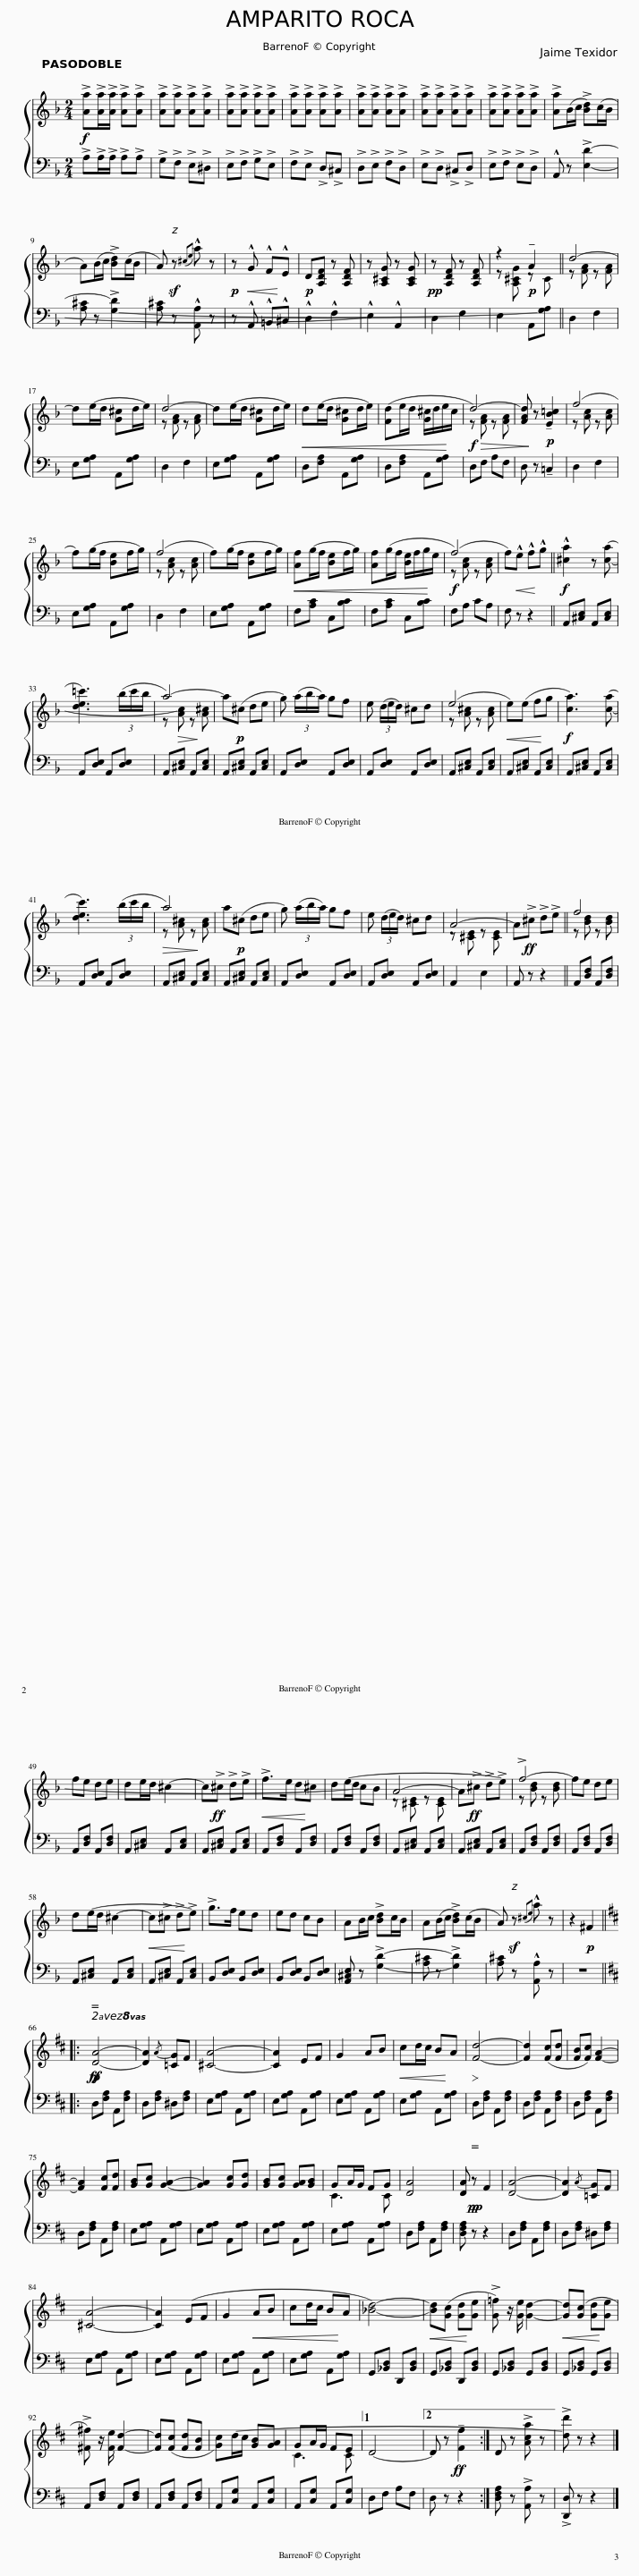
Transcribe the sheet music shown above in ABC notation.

X:1
%%score { ( 1 3 ) | 2 }
L:1/8
M:2/4
I:linebreak $
K:F
V:1 treble
V:3 treble
V:2 bass
V:1
!f! !>![Aa]!>![Aa]/!>![Aa]/ !>![Aa]!>![Aa] | !>![Aa]!>![Aa] !>![Aa]!>![Aa] | !>![Aa]!>![Aa] !>![Aa]!>![Aa] | !>![Aa]!>![Aa] !>![Aa]!>![Aa] | !>![Aa]!>![Aa] !>![Aa]!>![Aa] | %5
 !>![Aa]!>![Aa] !>![Aa]!>![Aa] | !>![Aa]!>![Aa] !>![Aa]!>![Aa] | !>![Aa](B/c/ !>![Bd])(c/B/ |$ A)(B/c/ !>![Bd])(c/B/ | A) z{^ce} !^!a z | %10
!p! z!<(! !^!G !^!F!<)!!^!E |!p! D[A,DF] z [A,DF] | z [A,^CG] z [A,CG] |!pp! z [A,DF] z [A,DF] | z2!p! !tenuto!A2 || %15
 d4- |$ de/-d/ [G^c]d/e/ | d4- | de/-d/ [G^c]d/e/ |!<(! de/-d/ [G^c]d/e/ | %20
 ([Fd]e/d/ [G^c]/d/e/!<)!c/ |!f! d4-) | [FAd] z!p! !tenuto![EB=c]2 | (f4 |$ f)g/-f/ [Be]f/g/ | %25
 (f4 | f)g/-f/ [Be]f/g/ |!<(! [Af]g/-f/ [Be]f/g/ | [Af](g/f/ [Be]/f/g/!<)!e/ |!f! (f4) | %30
 f)!<(!!^!e !^!f!<)!!^!g ||!f! !^![^ca]2 z ([c-a] |$ [de=c']3) (3(b/c'/b/ | a4-) | a!p!(^c de | %35
 g) (3(a/b/a/) gf | e (3(d/e/d/) ^cd | (e4 |!<(! e)(e f!<)!g |!f! [ca]3) ([c-a] |$ %40
 [dec']3) (3(b/c'/b/ |!>(! a4)!>)! | a!p!(^c de | g) (3(a/b/a/) gf | e (3(d/e/d/) ^cd | %45
 A4- | A!ff!!>!^c !>!d!>!e || f4 |$ fe de | de/d/ ^c2- | %50
 c!ff!!>!^c !>!d!>!e |!<(! !>!f>e d!<)!^c | de/-d/ cB | A4- | A!ff!!>!^c !>!d!>!e | %55
 !>!f4- | fe de |$ de/-d/ ^c2- |!<(! c!>!^c !>!d!<)!!>!e | !>!g>f ed | %60
 ed cB | AB/c/ !>![Bd]c/B/ | A(B/c/ !>![Bd])(c/B/ | A) z{^ce} !^!a z | z2!p! ^F2 |:$ %65
[K:D]!p!!ff! [DA]4- | [DA]2{/A-} [=CG]F | [^CA]4- | [CA]2 EF | G2 AB | %70
!<(! cd/c/ B!<)!A |!>(! [Fd]4-!>)! | [Fd]2 ([Fc][Fd] | [FB][Fc]) [FA]2- |$ [FA]2 [Fc][Fd] | %75
 [GB][Gc] [GA]2- | [GA]2 [Gc][Gd] | [GB][Gc] [GA][GB] | GA/G/ FG | [DA]4 | %80
 [DA]!p!!pp! z F2 | [DA]4- | [DA]2{/A-} [=CG]F |$ [^CA]4- | [CA]2 (EF | %85
 G2!<(! AB | cd/c/ B!<)!A | [_Bd]4-) |!<(! [Bd]([Gc] [Gd]!<)![Ge] | !>![G=f]) z/ [Ge]/ [Gd]2- | %90
!<(! [Gd]([Gc] [Gd]!<)![Ge] |$ !>![^F^f]) z/ [Fe]/ [Fd]2- | [Fd]([Fc] [Fd][FB] | [Gc])d/-c/ [GB][GA] | GA/G/ FE ||1 %95
 D4- |2 D z!ff! !tenuto![Ff]2 :| D z !>![Aca] z || !>![dd'] z z2 |] %99
V:2
 !>!A,!>!A,/!>!A,/ !>!A,!>!A, | !>!G,!>!F, !>!E,!>!^D, | !>!E,!>!F, !>!G,!>!E, | !>!F,!>!E, !>!D,!>!^C, | !>!D,!>!E, !>!F,!>!D, | %5
 !>!E,!>!D, !>!^C,!>!D, | !>!E,!>!F, !>!E,!>!D, | !^!A,, z !>![E,D]2- |$ [A,^C] z !>![G,-D]2 | [A,^C] z !^![A,,A,] z | %10
 z !^!A,, !^!=B,,!^!^C, | !^!D,2 !^!F,2 | !^!E,2 !^!A,,2 | D,2 F,2 | E,2 A,,[G,A,] || %15
 D,2 F,2 |$ E,[G,A,] A,,[G,A,] | D,2 F,2 | E,[G,A,] A,,[G,A,] | D,[F,A,] A,,[G,A,] | %20
 D,[F,A,] A,,[G,A,] | D,F, A,F, | D, z !tenuto!=C,2 | D,2 F,2 |$ E,[G,A,] A,,[G,A,] | %25
 D,2 F,2 | E,[G,A,] A,,[G,A,] | F,[A,C] C,[B,C] | F,[A,C] C,[B,C] | F,A, CA, | %30
 F, z z2 || A,,[^C,E,] A,,[C,E,] |$ A,,[D,E,] A,,[D,E,] | A,,[^C,E,] A,,[C,E,] | A,,[^C,E,] A,,[C,E,] | %35
 A,,[D,E,] A,,[D,E,] | A,,[D,E,] A,,[D,E,] | A,,[^C,E,] A,,[C,E,] | A,,[^C,E,] A,,[C,E,] | A,,[^C,E,] A,,[C,E,] |$ %40
 A,,[D,E,] A,,[D,E,] | A,,[^C,E,] A,,[C,E,] | A,,[^C,E,] A,,[C,E,] | A,,[D,E,] A,,[D,E,] | A,,[D,E,] A,,[D,E,] | %45
 A,,2 E,2 | A,, z z2 || A,,[D,F,] A,,[D,F,] |$ A,,[D,F,] A,,[D,F,] | A,,[^C,E,] A,,[C,E,] | %50
 A,,[^C,E,] A,,[C,E,] | A,,[D,F,] A,,[D,F,] | A,,[D,F,] A,,[D,F,] | A,,[^C,E,] A,,[C,E,] | A,,[^C,E,] A,,[C,E,] | %55
 A,,[D,F,] A,,[D,F,] | A,,[D,F,] A,,[D,F,] |$ A,,[^C,E,] A,,[C,E,] | A,,[^C,E,] A,,[C,E,] | B,,[D,E,] B,,[D,E,] | %60
 B,,[D,E,] B,,[D,E,] | [A,,^C,E,] z !>![G,D]2- | [A,^C] z !>![G,D]2 | [A,^C] z !^![A,,A,] z | z4 |:$ %65
[K:D] D,[F,A,] A,,[F,A,] | D,[F,A,] ^D,[F,A,] | E,[G,A,] A,,[G,A,] | E,[G,A,] A,,[G,A,] | E,[G,A,] A,,[G,A,] | %70
 E,[G,A,] A,,[G,A,] | D,[F,A,] A,,[F,A,] | D,[F,A,] A,,[F,A,] | D,[F,A,] A,,[F,A,] |$ D,[F,A,] A,,[F,A,] | %75
 E,[G,A,] A,,[G,A,] | E,[G,A,] A,,[G,A,] | E,[G,A,] A,,[G,A,] | E,[G,A,] A,,[G,A,] | D,[F,A,] A,,[F,A,] | %80
 [D,F,A,] z z2 | D,[F,A,] A,,[F,A,] | D,[F,A,] ^D,[F,A,] |$ E,[G,A,] A,,[G,A,] | E,[G,A,] A,,[G,A,] | %85
 E,[G,A,] A,,[G,A,] | E,[G,A,] A,,[G,A,] | G,,[_B,,D,] D,,[B,,D,] | G,,[_B,,D,] D,,[B,,D,] | G,,[_B,,D,] G,,[B,,D,] | %90
 G,,[_B,,D,] G,,[B,,D,] |$ A,,[D,F,] A,,[D,F,] | A,,[D,F,] A,,[D,F,] | A,,[C,G,] A,,[C,G,] | A,,[C,G,] A,,[C,G,] ||1 %95
 D,F, A,F, |2 D, z z2 :| [D,F,A,] z !>![A,,A,] z || !>![D,,D,] z z2 |] %99
V:3
 x4 | x4 | x4 | x4 | x4 | %5
 x4 | x4 | x4 |$ x4 | x4 | %10
 x4 | x4 | x4 | x4 | z [A,^CG] z C || %15
 z [FA] z [FA] |$ x4 | z [FA] z [FA] | x4 | x4 | %20
 x4 | z!>(! [FA] z [FA] | x!>)! x3 | z [Ac] z [Ac] |$ x4 | %25
 z [Ac] z [Ac] | x4 | x4 | x4 | z [Ac] z [Ac] | %30
 x4 || x4 |$ x4 | z!>(! [Ac] z!>)! [A^c] | x4 | %35
 x4 | x4 | z [A^c] z [Ac] | x4 | x4 |$ %40
 x4 | z [A^c] z [Ac] | x4 | x4 | x4 | %45
 z [^CE] z [CE] | x4 || z [Bd] z [Bd] |$ x4 | x4 | %50
 x4 | x4 | x4 | z [^CE] z [CE] | x4 | %55
 z [Bd] z [Bd] | x4 |$ x4 | x4 | x4 | %60
 x4 | x4 | x4 | x4 | x4 |:$ %65
[K:D] x4 | x4 | x4 | x4 | x4 | %70
 x4 | x4 | x4 | x4 |$ x4 | %75
 x4 | x4 | x4 | C3 C | x4 | %80
 x4 | x4 | x4 |$ x4 | x4 | %85
 x4 | x4 | x4 | x4 | x4 | %90
 x4 |$ x4 | x4 | x4 | C3 C ||1 %95
 x4 |2 x4 :| x4 || x4 |] %99
